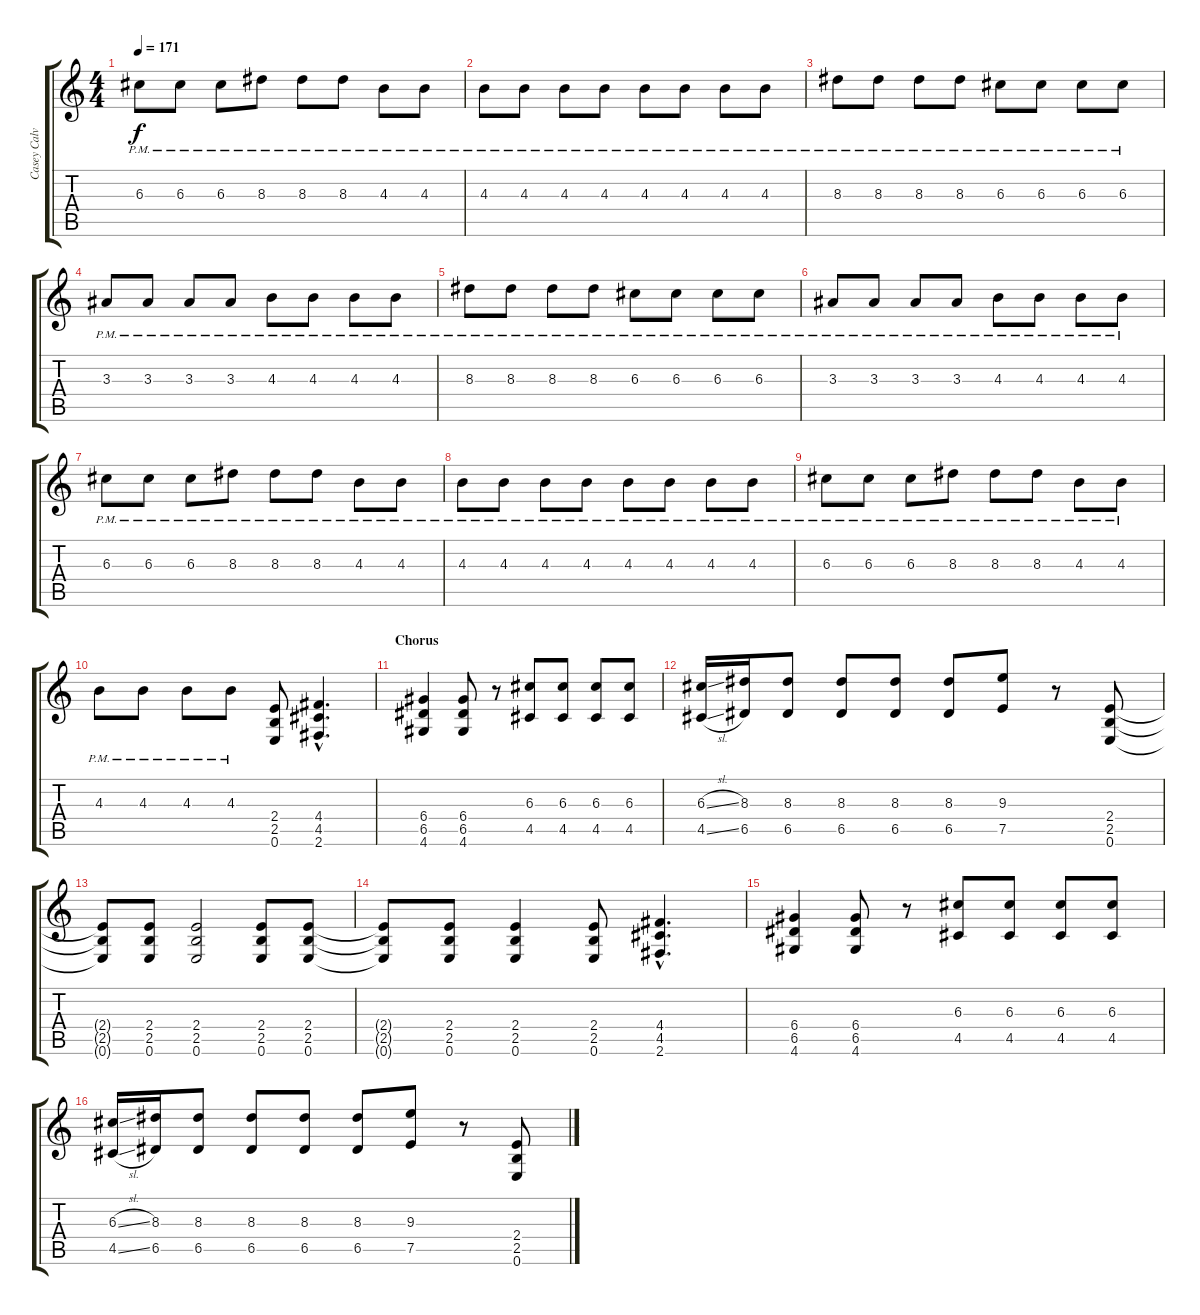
\track ("Casey Calvert (Guitar)" "Casey Calv") {instrument electricguitarjazz}
\staff {score tabs}
\tuning (E4 B3 G3 D3 A2 E2) {hide}
\ts (4 4)
\tempo 171
\clef g2
\ks c
6.3{pm}.8{dy f} 6.3{pm}.8 6.3{pm}.8 8.3{pm}.8 8.3{pm}.8 8.3{pm}.8 4.3{pm}.8 4.3{pm}.8 |
4.3{pm}.8 4.3{pm}.8 4.3{pm}.8 4.3{pm}.8 4.3{pm}.8 4.3{pm}.8 4.3{pm}.8 4.3{pm}.8 |
8.3{pm}.8 8.3{pm}.8 8.3{pm}.8 8.3{pm}.8 6.3{pm}.8 6.3{pm}.8 6.3{pm}.8 6.3{pm}.8 |
3.3{pm}.8 3.3{pm}.8 3.3{pm}.8 3.3{pm}.8 4.3{pm}.8 4.3{pm}.8 4.3{pm}.8 4.3{pm}.8 |
8.3{pm}.8 8.3{pm}.8 8.3{pm}.8 8.3{pm}.8 6.3{pm}.8 6.3{pm}.8 6.3{pm}.8 6.3{pm}.8 |
3.3{pm}.8 3.3{pm}.8 3.3{pm}.8 3.3{pm}.8 4.3{pm}.8 4.3{pm}.8 4.3{pm}.8 4.3{pm}.8 |
6.3{pm}.8 6.3{pm}.8 6.3{pm}.8 8.3{pm}.8 8.3{pm}.8 8.3{pm}.8 4.3{pm}.8 4.3{pm}.8 |
4.3{pm}.8 4.3{pm}.8 4.3{pm}.8 4.3{pm}.8 4.3{pm}.8 4.3{pm}.8 4.3{pm}.8 4.3{pm}.8 |
6.3{pm}.8 6.3{pm}.8 6.3{pm}.8 8.3{pm}.8 8.3{pm}.8 8.3{pm}.8 4.3{pm}.8 4.3{pm}.8 |
4.3{pm}.8 4.3{pm}.8 4.3{pm}.8 4.3{pm}.8 (2.4 2.5 0.6).8{volume 15 balance 8} (4.4{hac} 4.5{hac} 2.6{hac}).4{d} |
\section ("" "Chorus")
(6.4 6.5 4.6).4 (6.4 6.5 4.6).8 r.8 (6.3 4.5).8 (6.3 4.5).8 (6.3 4.5).8 (6.3 4.5).8 |
(6.3{sl} 4.5{sl}).16 (8.3 6.5).16 (8.3 6.5).8 (8.3 6.5).8 (8.3 6.5).8 (8.3 6.5).8 (9.3 7.5).8 r.8 (2.4 2.5 0.6).8 |
(2.4{t} 2.5{t} 0.6{t}).8 (2.4 2.5 0.6).8 (2.4 2.5 0.6).2 (2.4 2.5 0.6).8 (2.4 2.5 0.6).8 |
(2.4{t} 2.5{t} 0.6{t}).8 (2.4 2.5 0.6).8 (2.4 2.5 0.6).4 (2.4 2.5 0.6).8 (4.4{hac} 4.5{hac} 2.6{hac}).4{d} |
(6.4 6.5 4.6).4 (6.4 6.5 4.6).8 r.8 (6.3 4.5).8 (6.3 4.5).8 (6.3 4.5).8 (6.3 4.5).8 |
(6.3{sl} 4.5{sl}).16 (8.3 6.5).16 (8.3 6.5).8 (8.3 6.5).8 (8.3 6.5).8 (8.3 6.5).8 (9.3 7.5).8 r.8 (2.4 2.5 0.6).8
